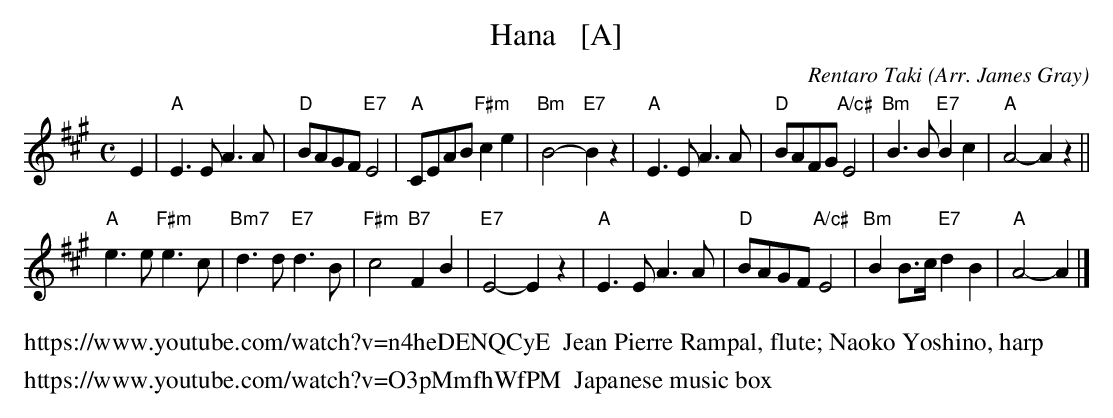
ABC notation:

X:1
T: Hana   [A]
C: Rentaro Taki
O: Arr. James Gray
M: C
L: 1/8
K: A
E2 |\
"A"E3E A3A | "D"BAGF "E7"E4 | "A"CEAB "F#m"c2e2 | "Bm"B4- "E7"B2z2 |\
"A"E3E A3A | "D"BAFG "A/c#"E4 | "Bm"B3B "E7"B2c2 | "A"A4- A2z2 ||
"A"e3e "F#m"e3c | "Bm7"d3d "E7"d3B | "F#m"c4 "B7"F2B2 | "E7"E4- E2z2 |\
"A"E3E A3A | "D"BAGF "A/c#"E4 | "Bm"B2B>c "E7"d2B2 | "A"A4- A2 |]
